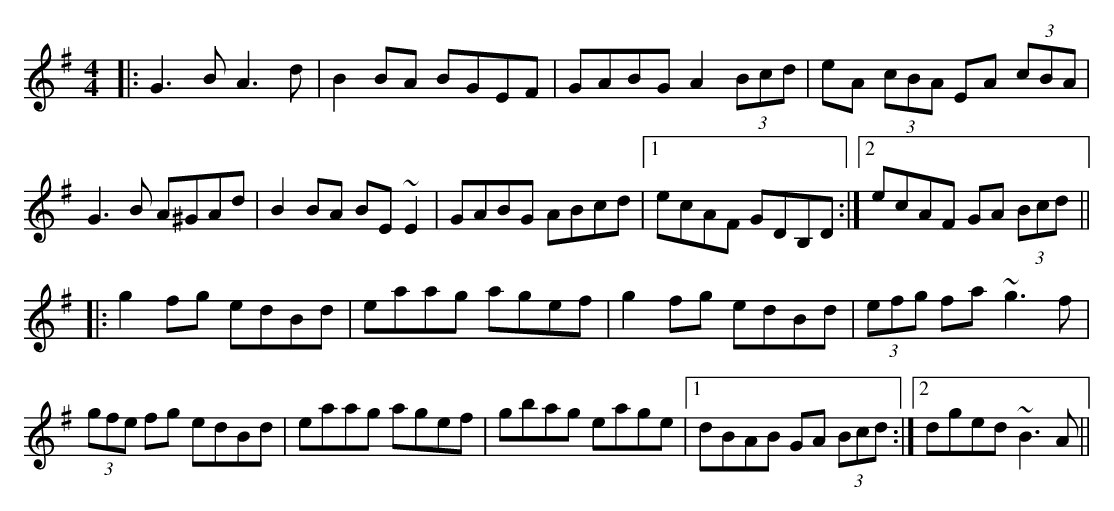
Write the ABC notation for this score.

X:1
M:4/4
K:G
|:G3B A3d|B2BA BGEF|GABG A2 (3Bcd|eA (3cBA EA (3cBA|
G3B A^GAd|B2BA BE~E2|GABG ABcd|1 ecAF GDB,D:|2 ecAF GA (3Bcd||
|:g2fg edBd|eaag agef|g2fg edBd|(3efg fa ~g3f|
(3gfe fg edBd|eaag agef|gbag eage|1 dBAB GA (3Bcd:|2 dged ~B3A||
